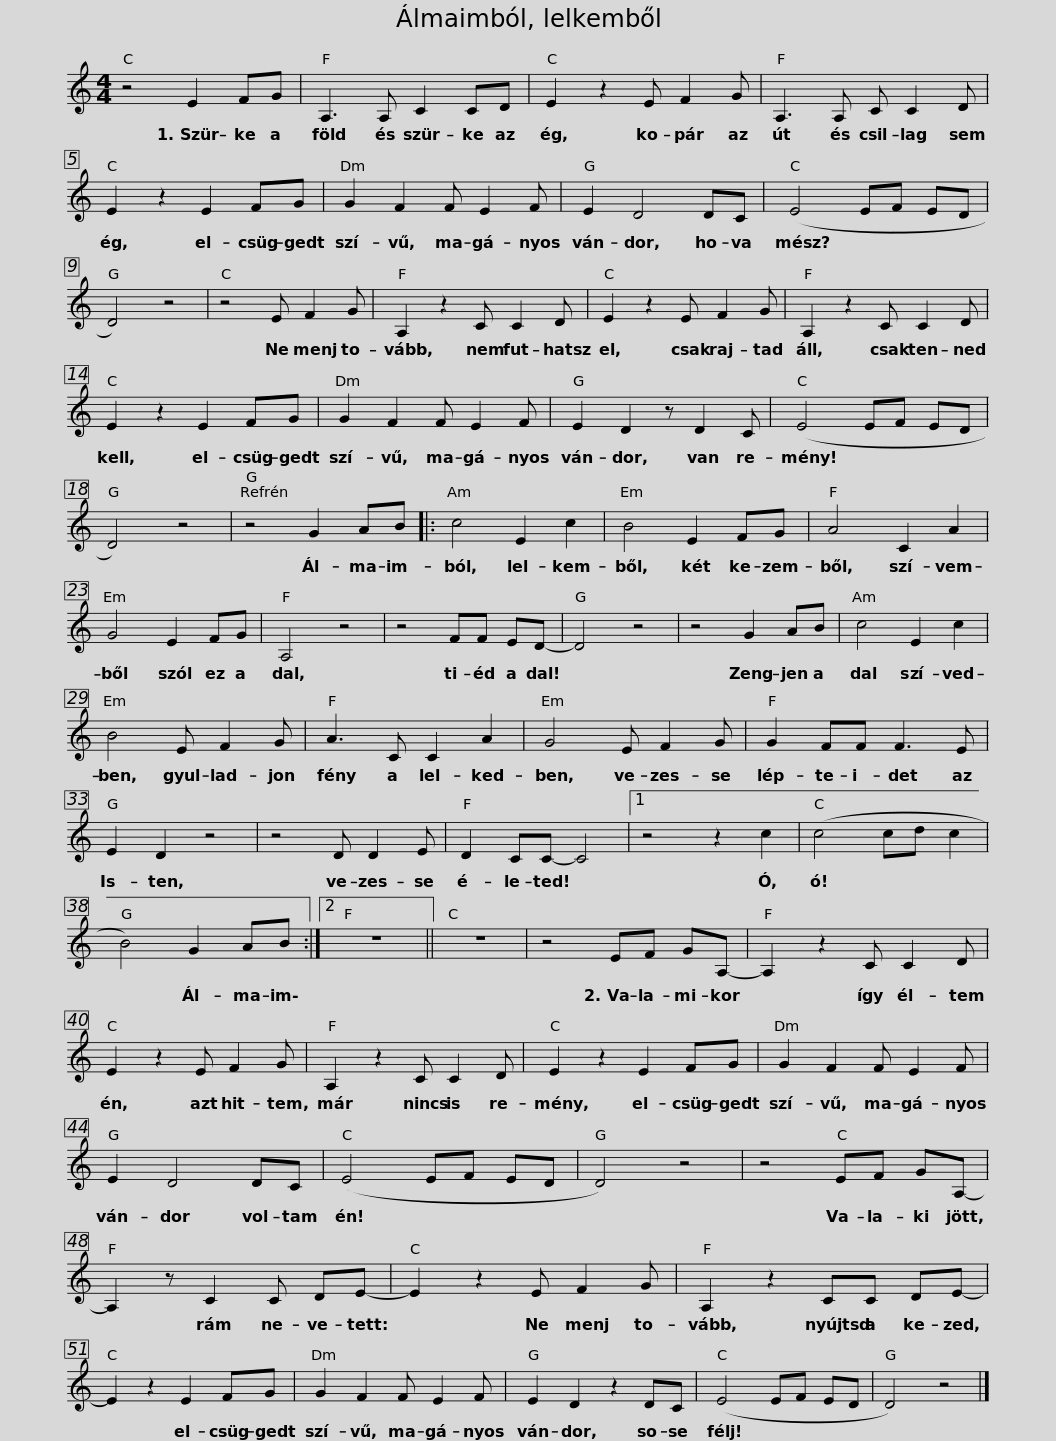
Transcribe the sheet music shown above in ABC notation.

X:1
L:1/8
M:4/4
I:linebreak $
K:C
V:1 treble
V:1
 z4 E2 FG | A,3 A, C2 CD | E2 z2 E F2 G | A,3 A, C C2 D |$ E2 z2 E2 FG | %5
 G2 F2 F E2 F | E2 D4 DC | (E4 EF ED | D4) z4 |$ z4 E F2 G | %10
 A,2 z2 C C2 D | E2 z2 E F2 G | A,2 z2 C C2 D |$ E2 z2 E2 FG | G2 F2 F E2 F | %15
 E2 D2 z D2 C | (E4 EF ED | D4) z4 |$ z4 G2 AB |: c4 E2 c2 | %20
 B4 E2 FG | A4 C2 A2 | G4 E2 FG |$ A,4 z4 | z4 FF ED- | %25
 D4 z4 | z4 G2 AB | c4 E2 c2 |$ B4 E F2 G | A3 C C2 A2 | %30
 G4 E F2 G | G2 FF F3 E | E2 D2 z4 |$ z4 D D2 E | D2 CC- C4 |1 %35
 z4 z2 c2 | (c4 cd c2 | B4) G2 AB :|2$ z8 || z8 | %40
 z4 EF GA,- | A,2 z2 C C2 D | E2 z2 E F2 G | A,2 z2 C C2 D |$ E2 z2 E2 FG | %45
 G2 F2 F E2 F | E2 D4 DC | (E4 EF ED | D4) z4 |$ z4 EF GA,- | %50
 A,2 z C2 C DE- | E2 z2 E F2 G | A,2 z2 CC DE- |$ E2 z2 E2 FG | G2 F2 F E2 F | %55
 E2 D2 z2 DC | (E4 EF ED | D4) z4 |] %58
